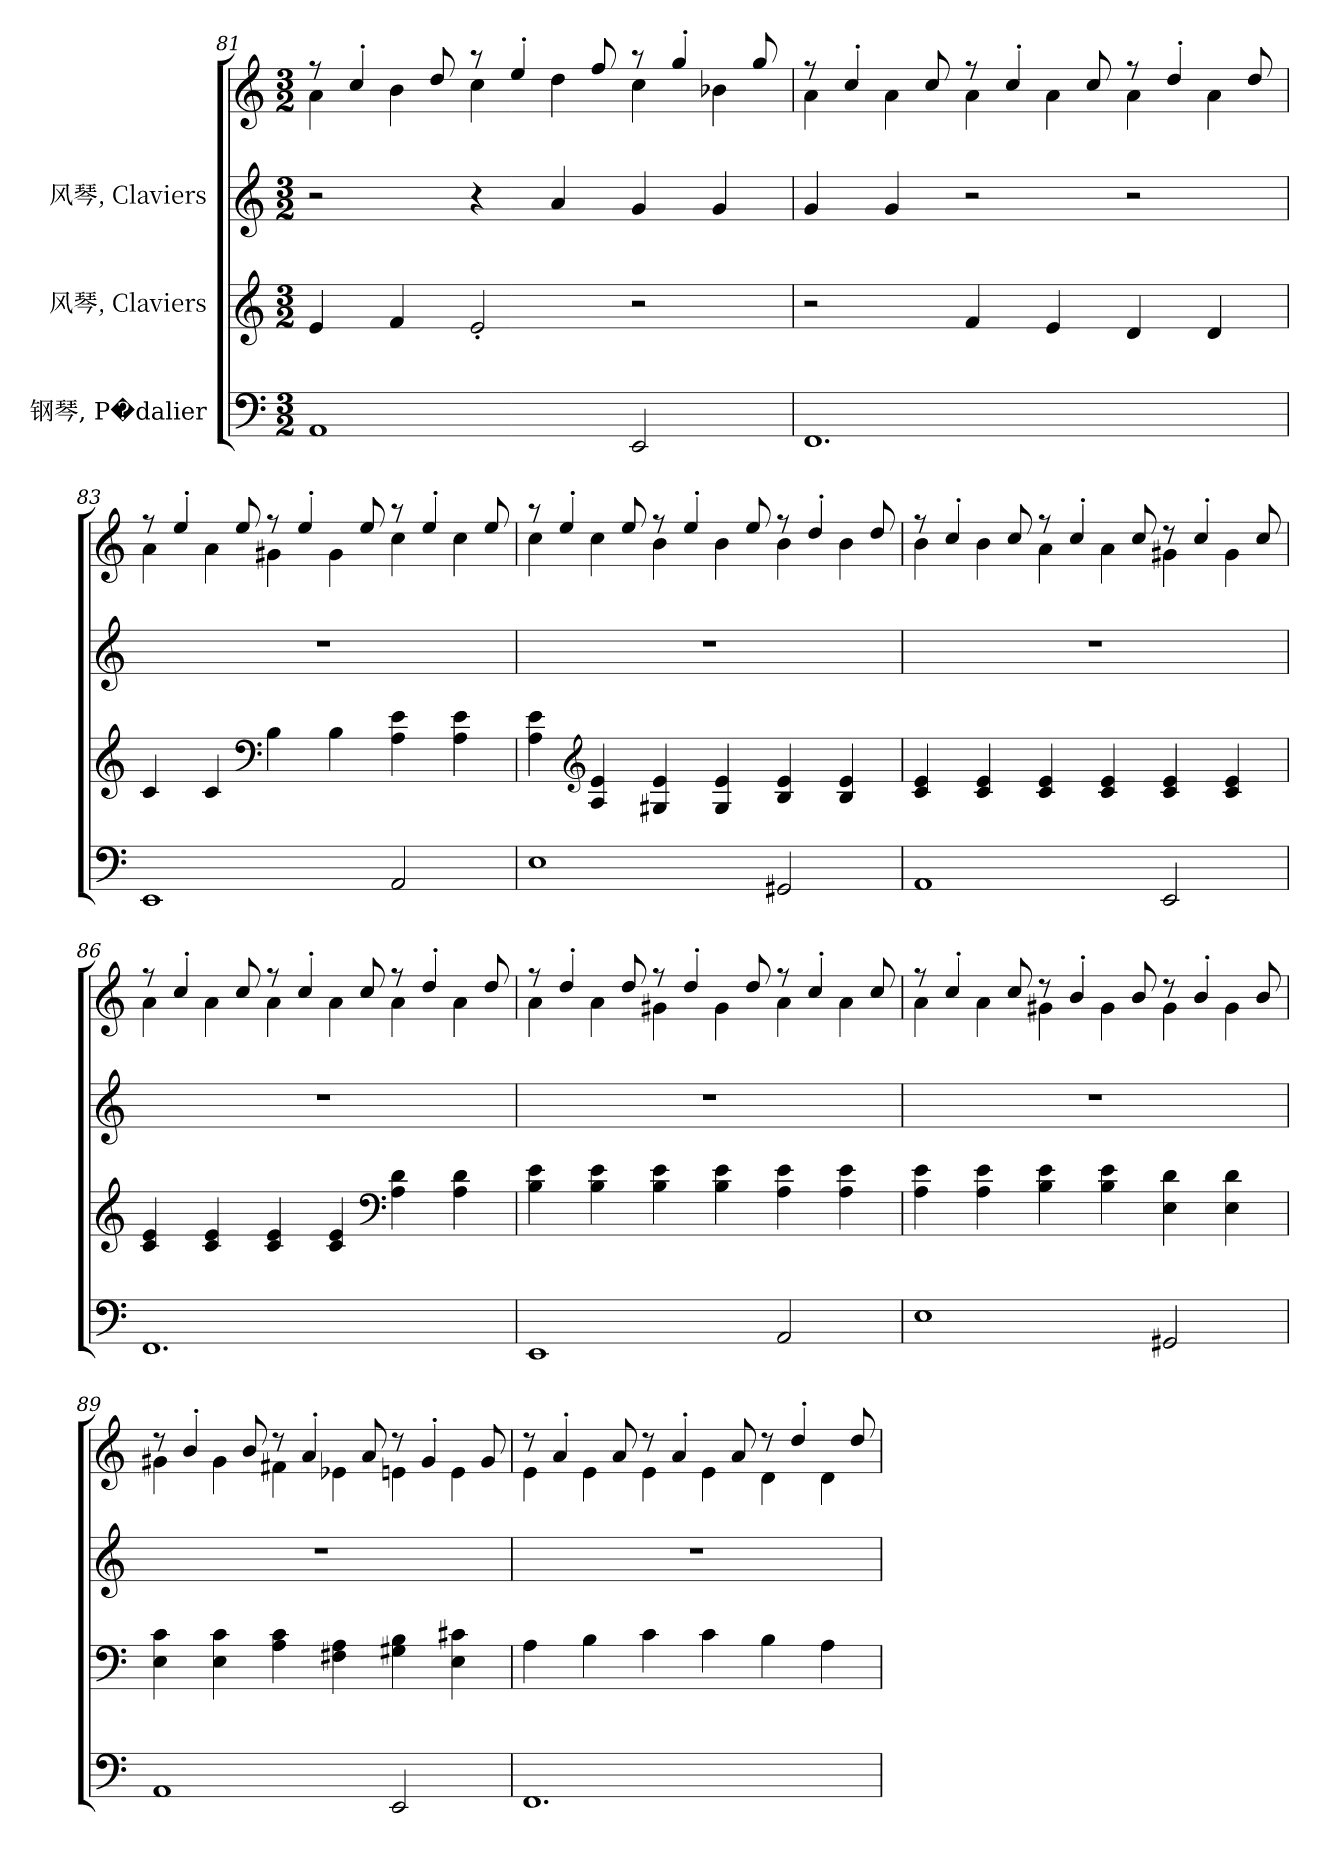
**kern	**kern	**kern	**kern
*part3	*part2	*part1	*part1
*staff4	*staff3	*staff2	*staff1
*I"钢琴, P�dalier	*I"风琴, Claviers	*I"风琴, Claviers	*
!!LO:LB:g=z
*clefF4	*clefG2	*clefG2	*clefG2
*k[]	*k[]	*k[]	*k[]
*M3/2	*M3/2	*M3/2	*M3/2
=81	=81	=81	=81
*	*	*	*^
1AA	4e/	2r	8r	4a\
.	.	.	4cc'/	.
.	4f/	.	.	4b\
.	.	.	8dd/	.
.	2e'/	4r	8r	4cc\
.	.	.	4ee'/	.
.	.	4a/	.	4dd\
.	.	.	8ff/	.
2EE/	2r	4g/	8r	4cc\
.	.	.	4gg'/	.
.	.	4g/	.	4b-X\
.	.	.	8gg/	.
=82	=82	=82	=82	=82
1.FF	2r	4g/	8r	4a\
.	.	.	4cc'/	.
.	.	4g/	.	4a\
.	.	.	8cc/	.
.	4f/	2r	8r	4a\
.	.	.	4cc'/	.
.	4e/	.	.	4a\
.	.	.	8cc/	.
.	4d/	2r	8r	4a\
.	.	.	4dd'/	.
.	4d/	.	.	4a\
.	.	.	8dd/	.
=83	=83	=83	=83	=83
1EE	4c/	1.r	8r	4a\
.	.	.	4ee'/	.
.	4c/	.	.	4a\
.	.	.	8ee/	.
*	*clefF4	*	*	*
.	4B\	.	8r	4g#X\
.	.	.	4ee'/	.
.	4B\	.	.	4g#\
.	.	.	8ee/	.
2AA/	4A\ 4e\	.	8r	4cc\
.	.	.	4ee'/	.
.	4A\ 4e\	.	.	4cc\
.	.	.	8ee/	.
!!LO:PB:g=z	!!
=84	=84	=84	=84	=84
1E	4A\ 4e\	1.r	8r	4cc\
.	.	.	4ee'/	.
*	*clefG2	*	*	*
.	4A/ 4e/	.	.	4cc\
.	.	.	8ee/	.
.	4G#X/ 4e/	.	8r	4b\
.	.	.	4ee'/	.
.	4G#/ 4e/	.	.	4b\
.	.	.	8ee/	.
2GG#X/	4B/ 4e/	.	8r	4b\
.	.	.	4dd'/	.
.	4B/ 4e/	.	.	4b\
.	.	.	8dd/	.
=85	=85	=85	=85	=85
1AA	4c/ 4e/	1.r	8r	4b\
.	.	.	4cc'/	.
.	4c/ 4e/	.	.	4b\
.	.	.	8cc/	.
.	4c/ 4e/	.	8r	4a\
.	.	.	4cc'/	.
.	4c/ 4e/	.	.	4a\
.	.	.	8cc/	.
2EE/	4c/ 4e/	.	8r	4g#X\
.	.	.	4cc'/	.
.	4c/ 4e/	.	.	4g#\
.	.	.	8cc/	.
=86	=86	=86	=86	=86
1.FF	4c/ 4e/	1.r	8r	4a\
.	.	.	4cc'/	.
.	4c/ 4e/	.	.	4a\
.	.	.	8cc/	.
.	4c/ 4e/	.	8r	4a\
.	.	.	4cc'/	.
.	4c/ 4e/	.	.	4a\
.	.	.	8cc/	.
*	*clefF4	*	*	*
.	4A\ 4d\	.	8r	4a\
.	.	.	4dd'/	.
.	4A\ 4d\	.	.	4a\
.	.	.	8dd/	.
!!LO:LB:g=z	!!
=87	=87	=87	=87	=87
1EE	4B\ 4e\	1.r	8r	4a\
.	.	.	4dd'/	.
.	4B\ 4e\	.	.	4a\
.	.	.	8dd/	.
.	4B\ 4e\	.	8r	4g#X\
.	.	.	4dd'/	.
.	4B\ 4e\	.	.	4g#\
.	.	.	8dd/	.
2AA/	4A\ 4e\	.	8r	4a\
.	.	.	4cc'/	.
.	4A\ 4e\	.	.	4a\
.	.	.	8cc/	.
=88	=88	=88	=88	=88
1E	4A\ 4e\	1.r	8r	4a\
.	.	.	4cc'/	.
.	4A\ 4e\	.	.	4a\
.	.	.	8cc/	.
.	4B\ 4e\	.	8r	4g#X\
.	.	.	4b'/	.
.	4B\ 4e\	.	.	4g#\
.	.	.	8b/	.
2GG#X/	4E\ 4d\	.	8r	4g#\
.	.	.	4b'/	.
.	4E\ 4d\	.	.	4g#\
.	.	.	8b/	.
!!LO:LB:g=z	!!
=89	=89	=89	=89	=89
1AA	4E\ 4c\	1.r	8r	4g#X\
.	.	.	4b'/	.
.	4E\ 4c\	.	.	4g#\
.	.	.	8b/	.
.	4A\ 4c\	.	8r	4f#X\
.	.	.	4a'/	.
.	4F#X\ 4A\	.	.	4e-X\
.	.	.	8a/	.
2EE/	4G#X\ 4B\	.	8r	4en\
.	.	.	4g#'/	.
.	4E\ 4c#X\	.	.	4e\
.	.	.	8g#/	.
=90	=90	=90	=90	=90
1.FF	4A\	1.r	8r	4e\
.	.	.	4a'/	.
.	4B\	.	.	4e\
.	.	.	8a/	.
.	4c\	.	8r	4e\
.	.	.	4a'/	.
.	4c\	.	.	4e\
.	.	.	8a/	.
.	4B\	.	8r	4d\
.	.	.	4dd'/	.
.	4A\	.	.	4d\
.	.	.	8dd/	.
*	*	*	*v	*v
=	=	=	=
*-	*-	*-	*-
